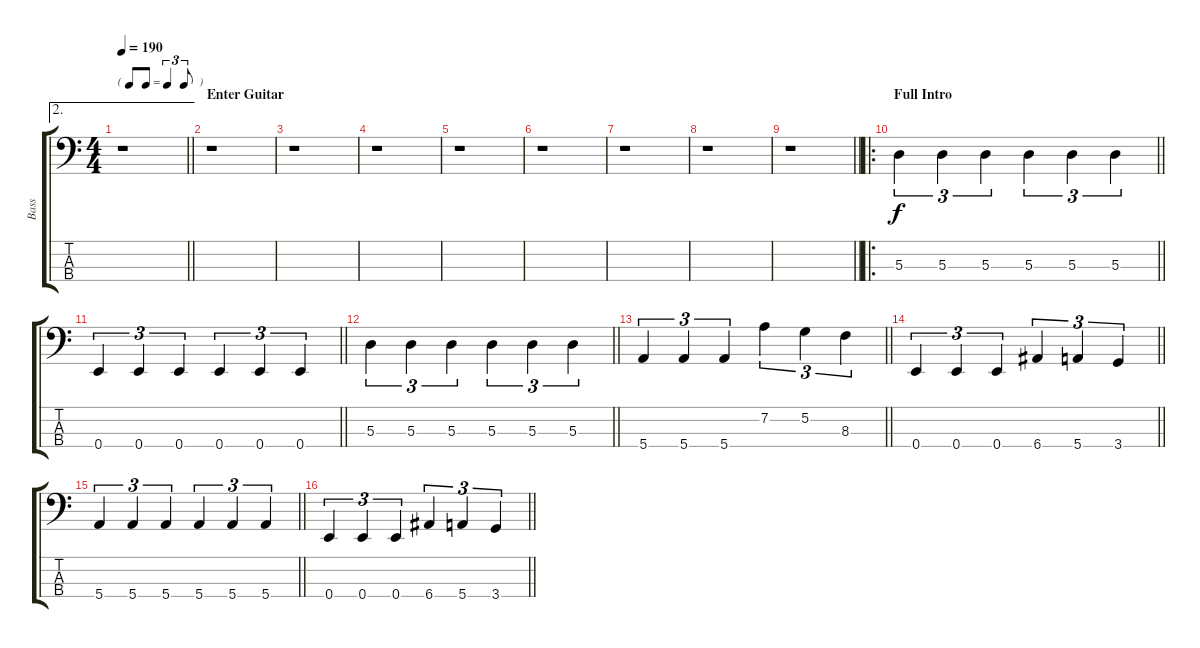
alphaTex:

\track ("Bass" "Bass") {instrument electricbassfinger}
\staff {score tabs}
\tuning (G2 D2 A1 E1) {hide}
\ae 2
\ts (4 4)
\tf triplet8th
\tempo 190
\clef f4
\barLineRight lightlight
\ks c
r.1{dy f} |
\section ("" "Enter Guitar")
r.1 |
r.1 |
r.1 |
r.1 |
r.1 |
r.1 |
r.1 |
\barLineRight lightlight
r.1 |
\ro
\section ("" "Full Intro")
\barLineRight lightlight
5.3.4{tu (3 2)} 5.3.4{tu (3 2)} 5.3.4{tu (3 2)} 5.3.4{tu (3 2)} 5.3.4{tu (3 2)} 5.3.4{tu (3 2)} |
\barLineRight lightlight
0.4.4{tu (3 2)} 0.4.4{tu (3 2)} 0.4.4{tu (3 2)} 0.4.4{tu (3 2)} 0.4.4{tu (3 2)} 0.4.4{tu (3 2)} |
\barLineRight lightlight
5.3.4{tu (3 2)} 5.3.4{tu (3 2)} 5.3.4{tu (3 2)} 5.3.4{tu (3 2)} 5.3.4{tu (3 2)} 5.3.4{tu (3 2)} |
\barLineRight lightlight
5.4.4{tu (3 2)} 5.4.4{tu (3 2)} 5.4.4{tu (3 2)} 7.2.4{tu (3 2)} 5.2.4{tu (3 2)} 8.3.4{tu (3 2)} |
\barLineRight lightlight
0.4.4{tu (3 2)} 0.4.4{tu (3 2)} 0.4.4{tu (3 2)} 6.4.4{tu (3 2)} 5.4.4{tu (3 2)} 3.4.4{tu (3 2)} |
\barLineRight lightlight
5.4.4{tu (3 2)} 5.4.4{tu (3 2)} 5.4.4{tu (3 2)} 5.4.4{tu (3 2)} 5.4.4{tu (3 2)} 5.4.4{tu (3 2)} |
\barLineRight lightlight
0.4.4{tu (3 2)} 0.4.4{tu (3 2)} 0.4.4{tu (3 2)} 6.4.4{tu (3 2)} 5.4.4{tu (3 2)} 3.4.4{tu (3 2)}
